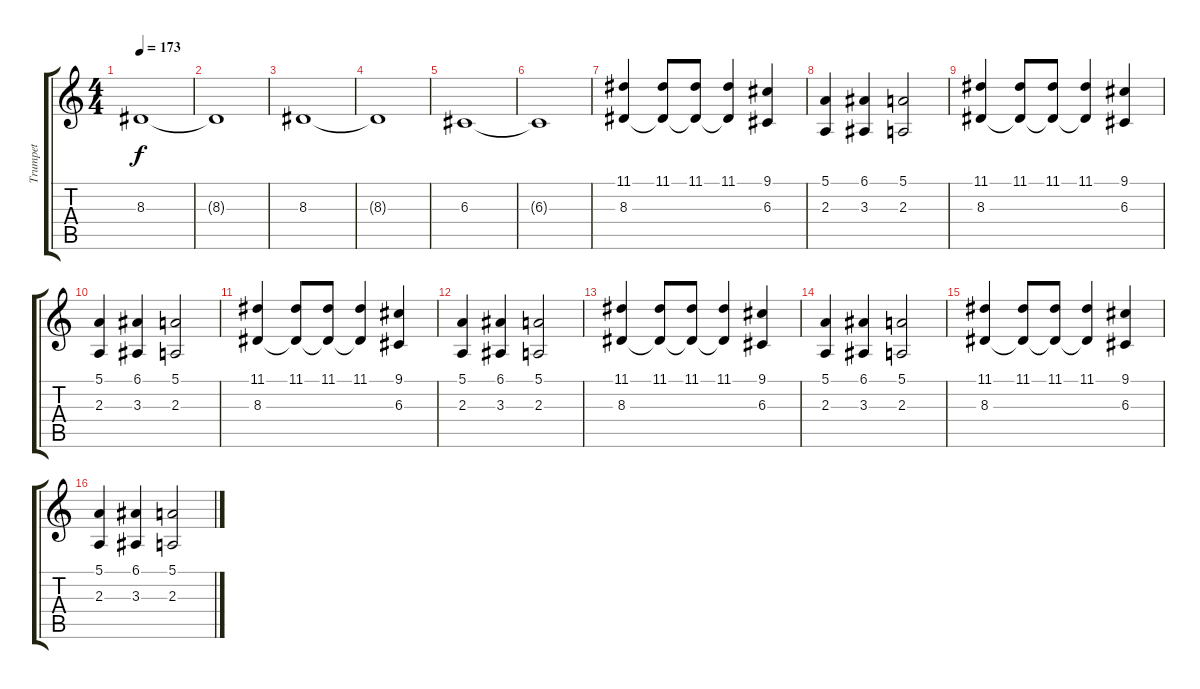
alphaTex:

\track ("Trumpet" "Trumpet") {instrument trumpet}
\staff {score tabs}
\tuning (E4 B3 G3 D3 A2 E2) {hide}
\ts (4 4)
\tempo 173
\clef g2
\ks c
8.3.1{dy f} |
8.3{t}.1 |
8.3.1 |
8.3{t}.1 |
6.3.1 |
6.3{t}.1 |
(11.1 8.3).4{volume 13 balance 8 instrument trumpet} (11.1 8.3{t}).8 (11.1 8.3{t}).8 (11.1 8.3{t}).4 (9.1 6.3).4 |
(5.1 2.3).4 (6.1 3.3).4 (5.1 2.3).2 |
(11.1 8.3).4 (11.1 8.3{t}).8 (11.1 8.3{t}).8 (11.1 8.3{t}).4 (9.1 6.3).4 |
(5.1 2.3).4 (6.1 3.3).4 (5.1 2.3).2 |
(11.1 8.3).4 (11.1 8.3{t}).8 (11.1 8.3{t}).8 (11.1 8.3{t}).4 (9.1 6.3).4 |
(5.1 2.3).4 (6.1 3.3).4 (5.1 2.3).2 |
(11.1 8.3).4 (11.1 8.3{t}).8 (11.1 8.3{t}).8 (11.1 8.3{t}).4 (9.1 6.3).4 |
(5.1 2.3).4 (6.1 3.3).4 (5.1 2.3).2 |
(11.1 8.3).4 (11.1 8.3{t}).8 (11.1 8.3{t}).8 (11.1 8.3{t}).4 (9.1 6.3).4 |
(5.1 2.3).4 (6.1 3.3).4 (5.1 2.3).2
